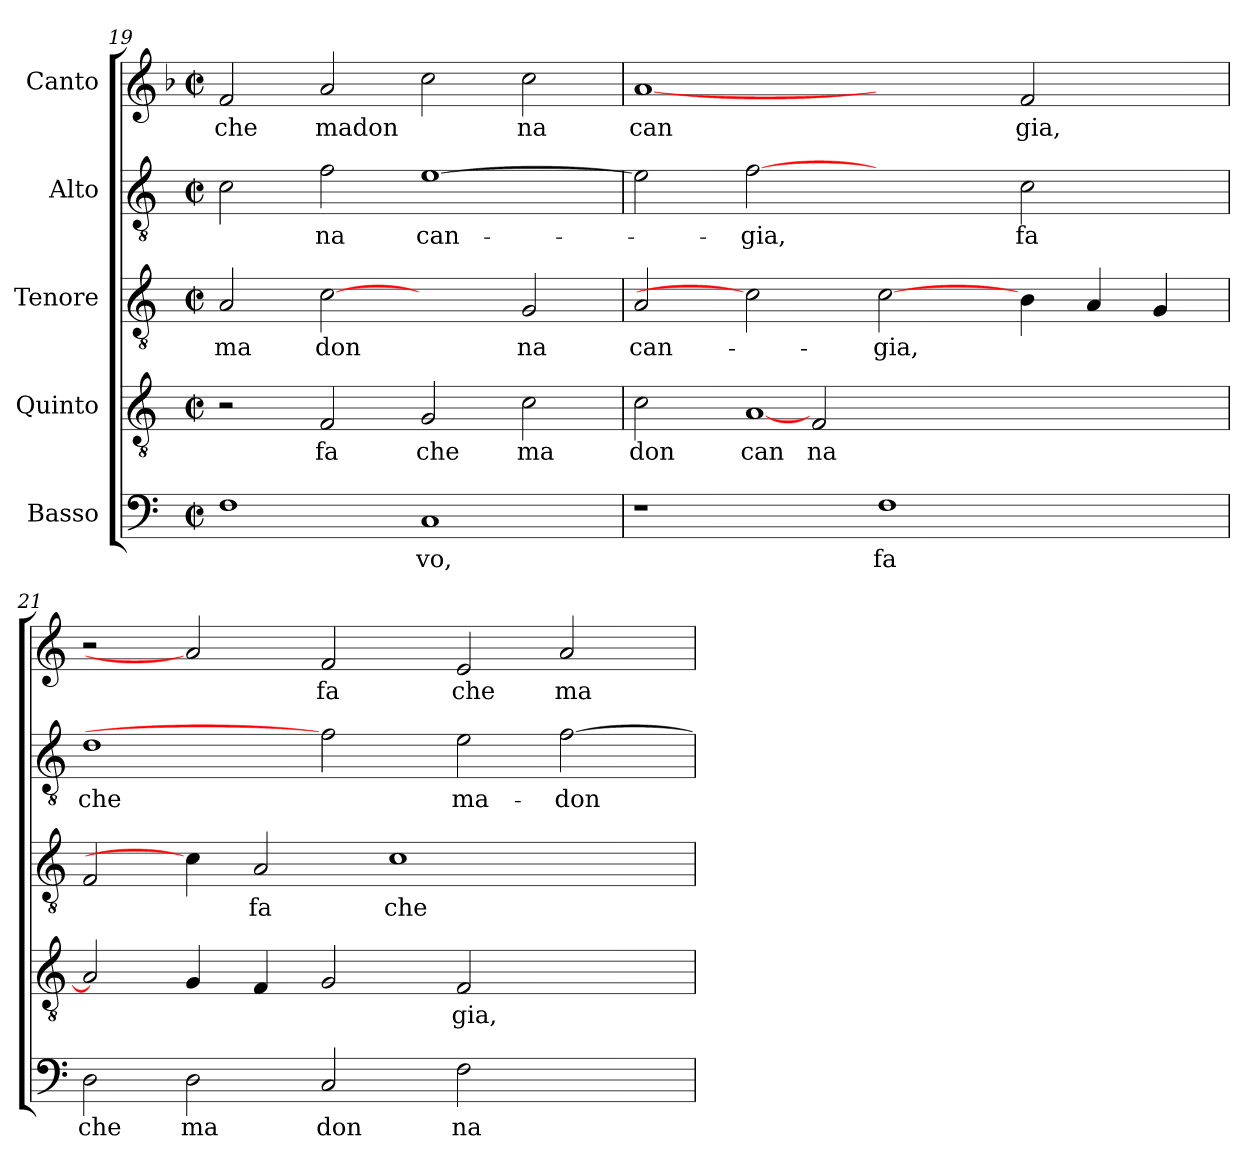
**kern	**text	**kern	**text	**kern	**text	**kern	**text	**kern	**text
*part5	*part5	*part4	*part4	*part3	*part3	*part2	*part2	*part1	*part1
*staff5	*staff5	*staff4	*staff4	*staff3	*staff3	*staff2	*staff2	*staff1	*staff1
*I"Basso	*	*I"Quinto	*	*I"Tenore	*	*I"Alto	*	*I"Canto	*
*clefF4	*	*clefGv2	*	*clefGv2	*	*clefGv2	*	*clefG2	*
*	*	*k[]	*	*	*	*	*	*k[b-]	*
*	*	*C:	*	*	*	*	*	*F:	*
*M2/2	*	*M2/2	*	*M2/2	*	*M2/2	*	*M2/2	*
*met(c|)	*	*met(c|)	*	*met(c|)	*	*met(c|)	*	*met(c|)	*
=19	=19	=19	=19	=19	=19	=19	=19	=19	=19
!	!	!	!	!	!LO:LY:b:cj	!	!	!	!LO:LY:b:cj
1F	.	2r	.	2A/	ma	2c\	.	2f/	che
!	!	!	!LO:LY:b:cj	!	!LO:LY:b:cj	!	!LO:LY:b:cj	!	!LO:LY:b
.	.	2F/	fa	[2c	don	2f\	-na	2a/	madon
!	!LO:LY:b:cj	!	!LO:LY:b:cj	!	!	!	!LO:LY:b	!	!
1C	vo,	2G/	che	2ryy	.	[>1e	can-	2cc\	.
!	!	!	!LO:LY:b:cj	!	!LO:LY:b:cj	!	!	!	!LO:LY:b:cj
.	.	2c\	ma	2G/	na	.	.	2cc\	na
!!LO:PB:g=z
=20	=20	=20	=20	=20	=20	=20	=20	=20	=20
*	*	*	*	*	*	*	*	*k[]	*
*	*	*	*	*	*	*	*	*C:	*
!	!	!	!LO:LY:b:cj	!	!LO:LY:b:cj	!	!	!	!LO:LY:b:cj
*	*	*	*	*	*	*^	*	*	*
1r	.	2c\	don	2A/	can-	2e\]	64ryy	.	[1a	can
.	.	.	.	.	.	.	1ryy	.	.	.
!	!	!LO:N:vis=1	!LO:LY:b	!	!	!	!	!LO:LY:b:cj	!	!
.	.	[<4A	can	2c]	.	[2f	.	-gia,	.	.
!	!	!	!LO:LY:b:cj	!	!	!	!	!	!	!
.	.	2F/	na	.	.	.	.	.	.	.
!	!LO:LY:b:cj	!	!	!	!LO:LY:b	!	!	!	!	!
1F	fa	.	.	[2c\	-gia,	2ryy	.	.	2ryy	.
.	.	.	.	.	.	.	1ryy	.	.	.
.	.	1ryy	.	.	.	.	.	.	.	.
!	!	!	!	!	!	!	!	!LO:LY:b:cj	!	!LO:LY:b:cj
.	.	.	.	4B\	.	2c\	.	fa	2f/	gia,
.	.	.	.	4A/	.	.	.	.	.	.
4ryy	.	.	.	4G/	.	4ryy	.	.	4ryy	.
.	.	.	.	.	.	.	8...ryy	.	.	.
=21	=21	=21	=21	=21	=21	=21	=21	=21	=21	=21
!	!LO:LY:b:cj	!	!	!	!	!	!	!LO:LY:b:cj	!	!
*	*	*	*	*	*	*v	*v	*	*	*
2D\	che	2A/]	.	2F/	.	1d	che	2r	.
!	!LO:LY:b:cj	!	!	!	!	!	!	!	!
2D\	ma	4G/	.	4c\]	.	.	.	2a]	.
!	!	!	!	!	!LO:LY:b:cj	!	!	!	!
.	.	4F/	.	2A/	fa	.	.	.	.
!	!LO:LY:b:cj	!	!	!	!	!	!	!	!LO:LY:b:cj
2C/	don	2G/	.	.	.	2f]	.	2f/	fa
!	!	!	!	!	!LO:LY:b:cj	!	!	!	!
.	.	.	.	1c	che	.	.	.	.
!	!LO:LY:b:cj	!	!LO:LY:b:cj	!	!	!	!LO:LY:b:cj	!	!LO:LY:b:cj
2F\	na	2F/	gia,	.	.	2e\	ma-	2e/	che
!	!	!	!	!	!	!	!LO:LY:b	!	!LO:LY:b:cj
2ryy	.	2ryy	.	.	.	[>2f\	-don-	2a/	ma
.	.	.	.	4ryy	.	.	.	.	.
=	=	=	=	=	=	=	=	=	=
*-	*-	*-	*-	*-	*-	*-	*-	*-	*-
